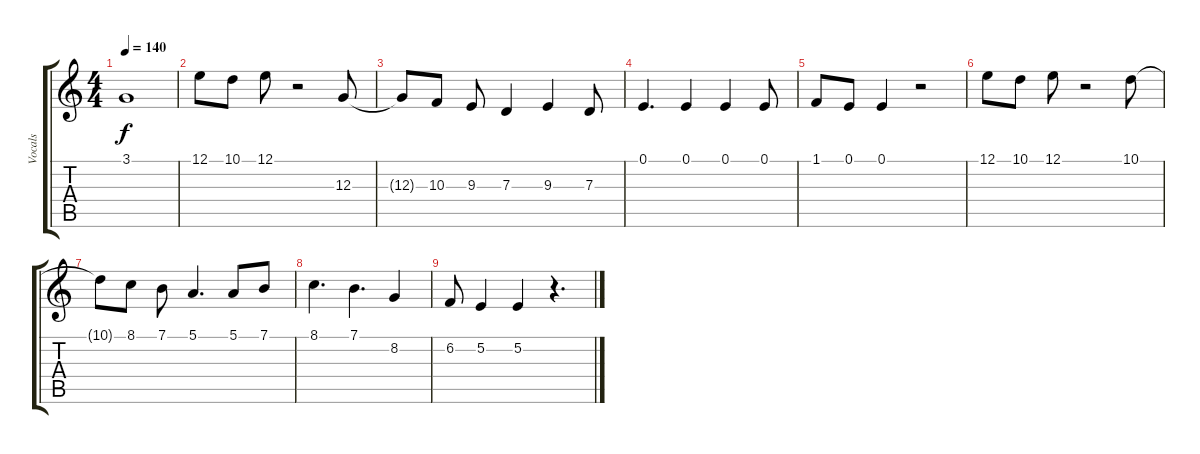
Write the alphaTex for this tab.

\track ("Vocals" "Vocals") {instrument lead3calliope}
\staff {score tabs}
\tuning (E4 B3 G3 D3 A2 E2) {hide}
\ts (4 4)
\tempo 140
\clef g2
\ks c
3.1.1{dy f} |
12.1.8 10.1.8 12.1.8 r.2 12.3.8 |
12.3{t}.8 10.3.8 9.3.8 7.3.4 9.3.4 7.3.8 |
0.1.4{d} 0.1.4 0.1.4 0.1.8 |
1.1.8 0.1.8 0.1.4 r.2 |
12.1.8 10.1.8 12.1.8 r.2 10.1.8 |
10.1{t}.8 8.1.8 7.1.8 5.1.4{d} 5.1.8 7.1.8 |
8.1.4{d} 7.1.4{d} 8.2.4 |
6.2.8 5.2.4 5.2.4 r.4{d}
